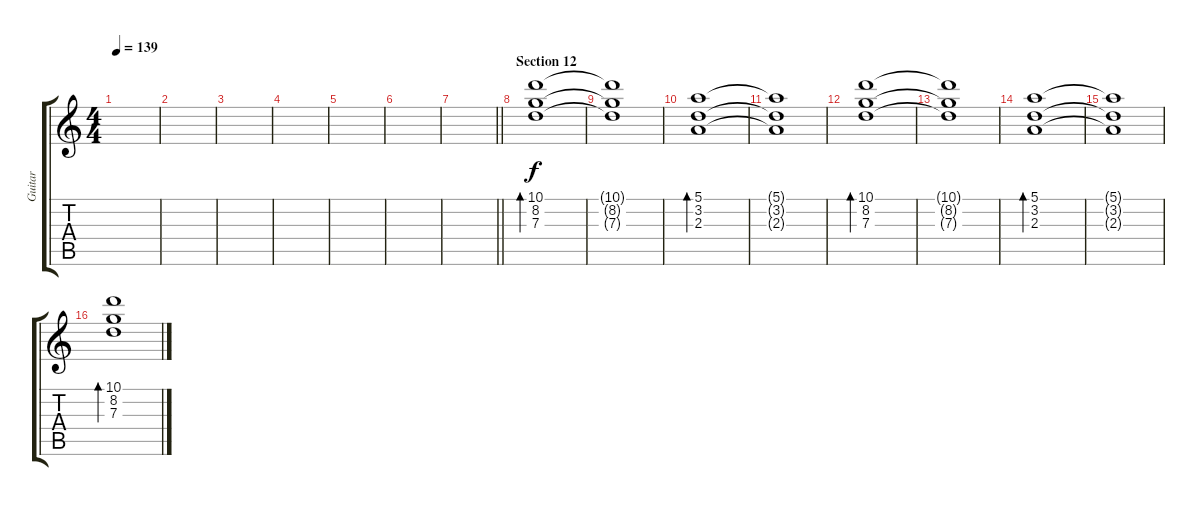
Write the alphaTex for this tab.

\track ("Guitar" "Guitar") {instrument electricguitarjazz}
\staff {score tabs}
\tuning (E4 B3 G3 D3 A2 E2) {hide}
\ts (4 4)
\tempo 139
\clef g2
\ks c
|
|
|
|
|
|
\barLineRight lightlight
|
\section ("" "Section 12")
(10.1 8.2 7.3).1{bd 480} |
(10.1{t} 8.2{t} 7.3{t}).1 |
(5.1 3.2 2.3).1{bd 480} |
(5.1{t} 3.2{t} 2.3{t}).1 |
(10.1 8.2 7.3).1{bd 480} |
(10.1{t} 8.2{t} 7.3{t}).1 |
(5.1 3.2 2.3).1{bd 480} |
(5.1{t} 3.2{t} 2.3{t}).1 |
(10.1 8.2 7.3).1{bd 480}
